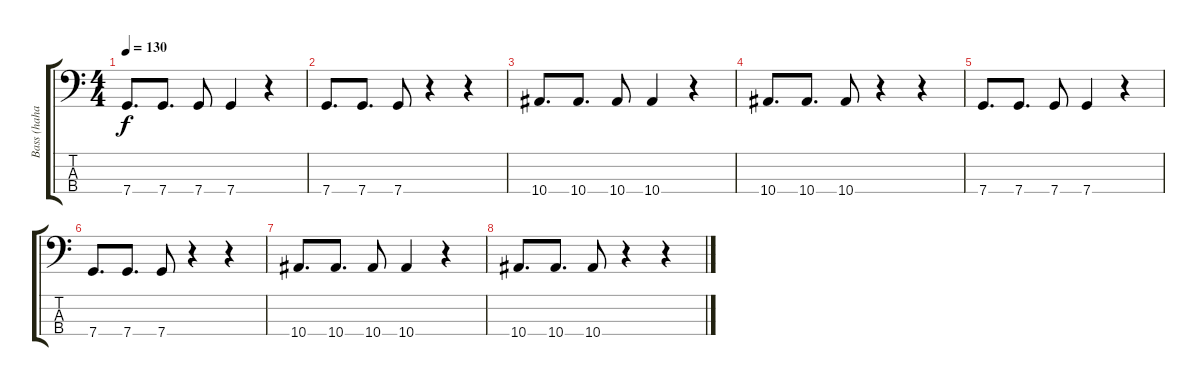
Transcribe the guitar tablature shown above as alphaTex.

\track ("Bass (haha)" "Bass (haha") {instrument electricbasspick}
\staff {score tabs}
\tuning (G2 C2 G1 C1) {hide}
\ts (4 4)
\tempo 130
\clef f4
\ks c
7.4.8{d dy f} 7.4.8{d} 7.4.8 7.4.4 r.4 |
7.4.8{d} 7.4.8{d} 7.4.8 r.4 r.4 |
10.4.8{d} 10.4.8{d} 10.4.8 10.4.4 r.4 |
10.4.8{d} 10.4.8{d} 10.4.8 r.4 r.4 |
7.4.8{d} 7.4.8{d} 7.4.8 7.4.4 r.4 |
7.4.8{d} 7.4.8{d} 7.4.8 r.4 r.4 |
10.4.8{d} 10.4.8{d} 10.4.8 10.4.4 r.4 |
10.4.8{d} 10.4.8{d} 10.4.8 r.4 r.4
